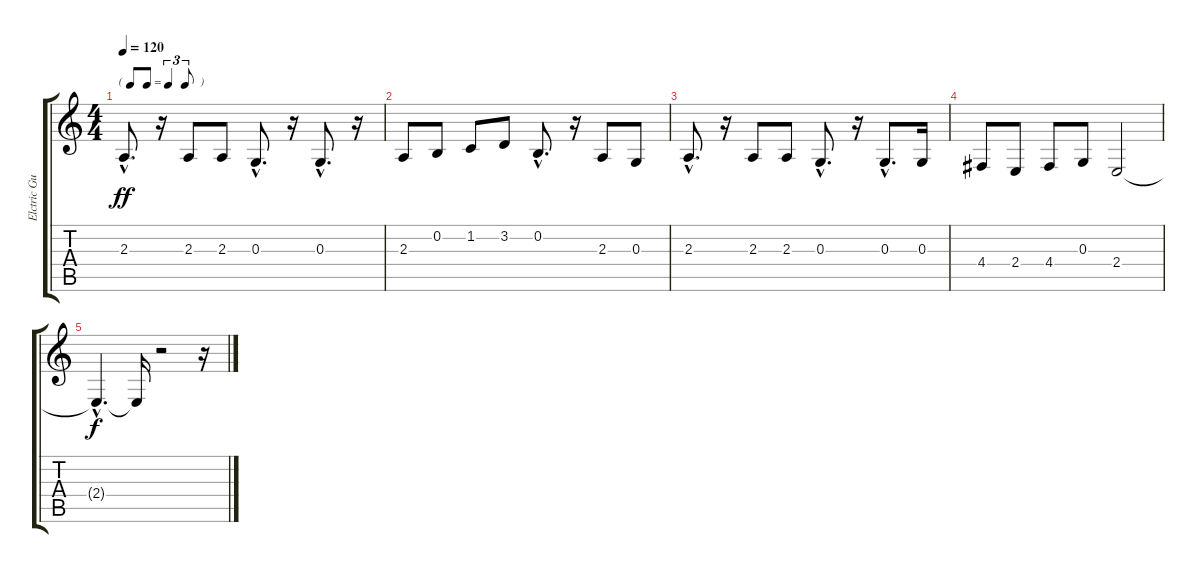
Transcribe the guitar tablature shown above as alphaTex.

\track ("Elctric Guitar" "Elctric Gu") {instrument fx8scifi}
\staff {score tabs}
\tuning (E4 B3 G3 D3 A2 E2) {hide}
\ts (4 4)
\tf triplet8th
\tempo 120
\clef g2
\ks c
2.3{hac}.8{d dy ff} r.16 2.3.8 2.3.8 0.3{hac}.8{d} r.16 0.3{hac}.8{d} r.16 |
2.3.8 0.2.8 1.2.8 3.2.8 0.2{hac}.8{d} r.16 2.3.8 0.3.8 |
2.3{hac}.8{d} r.16 2.3.8 2.3.8 0.3{hac}.8{d} r.16 0.3{hac}.8{d} 0.3.16 |
4.4.8 2.4.8 4.4.8 0.3.8 2.4.2 |
2.4{hac t}.4{d dy f} 2.4{t}.16 r.2 r.16
